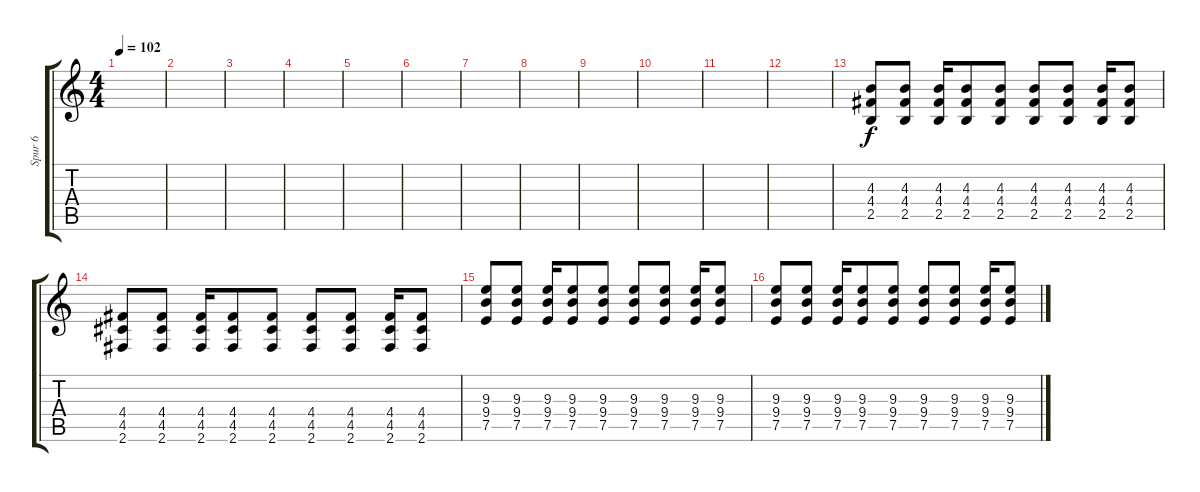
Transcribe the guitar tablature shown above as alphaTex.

\track ("Spur 6" "Spur 6") {instrument distortionguitar}
\staff {score tabs}
\tuning (E4 B3 G3 D3 A2 E2) {hide}
\ts (4 4)
\tempo 102
\clef g2
\ks c
|
|
|
|
|
|
|
|
|
|
|
|
(4.3 4.4 2.5).8 (4.3 4.4 2.5).8 (4.3 4.4 2.5).16 (4.3 4.4 2.5).8 (4.3 4.4 2.5).8 (4.3 4.4 2.5).8 (4.3 4.4 2.5).8 (4.3 4.4 2.5).16 (4.3 4.4 2.5).8 |
(4.4 4.5 2.6).8 (4.4 4.5 2.6).8 (4.4 4.5 2.6).16 (4.4 4.5 2.6).8 (4.4 4.5 2.6).8 (4.4 4.5 2.6).8 (4.4 4.5 2.6).8 (4.4 4.5 2.6).16 (4.4 4.5 2.6).8 |
(9.3 9.4 7.5).8 (9.3 9.4 7.5).8 (9.3 9.4 7.5).16 (9.3 9.4 7.5).8 (9.3 9.4 7.5).8 (9.3 9.4 7.5).8 (9.3 9.4 7.5).8 (9.3 9.4 7.5).16 (9.3 9.4 7.5).8 |
(9.3 9.4 7.5).8 (9.3 9.4 7.5).8 (9.3 9.4 7.5).16 (9.3 9.4 7.5).8 (9.3 9.4 7.5).8 (9.3 9.4 7.5).8 (9.3 9.4 7.5).8 (9.3 9.4 7.5).16 (9.3 9.4 7.5).8
